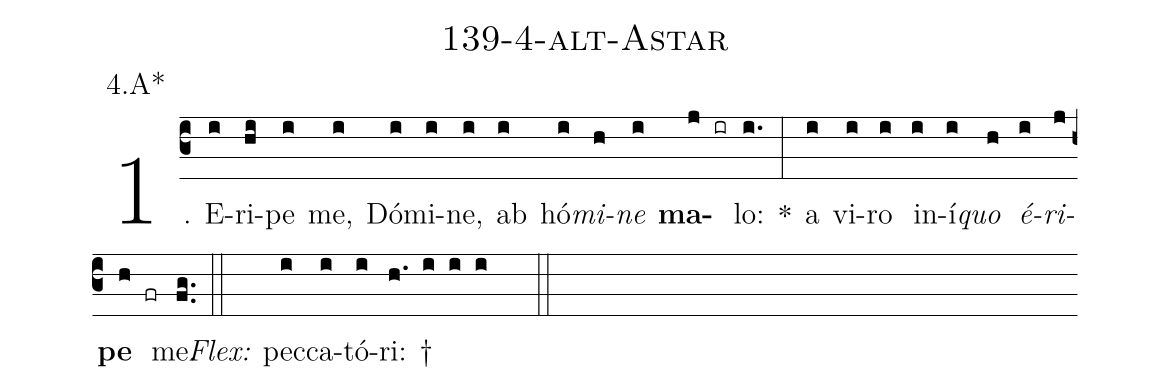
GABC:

name: 139-4-alt-Astar;
annotation: 4.A*;
%%
(c3)1. E(i)ri(hi)pe(i) me,(i) Dó(i)mi(i)ne,(i) ab(i) hó(i)<i>mi</i>(h)<i>ne</i>(i) <b>ma</b>(j ir)lo:(i.) *(:) a(i) vi(i)ro(i) in(i)í(i)<i>quo</i>(h) <i>é</i>(i)<i>ri</i>(j)<b>pe</b>(h fr) me.(fg..) (::)
<i>Flex:</i>()  pec(i)ca(i)tó(i)ri: †(h. i i i  ::)
